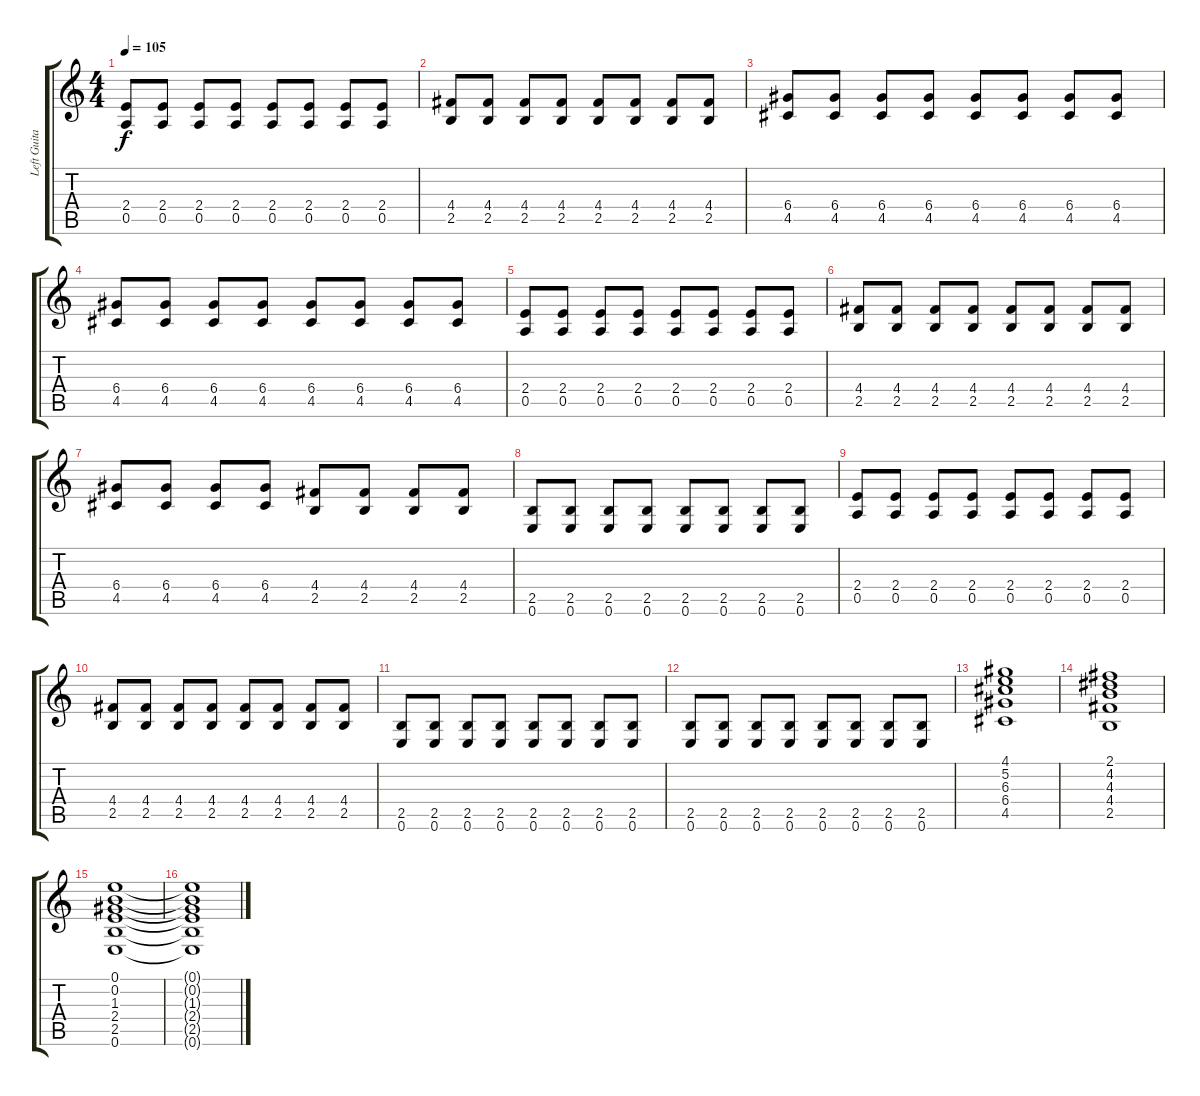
\track ("Left Guitar" "Left Guita") {instrument electricguitarclean}
\staff {score tabs}
\tuning (E4 B3 G3 D3 A2 E2) {hide}
\ts (4 4)
\tempo 105
\clef g2
\ks c
(2.4 0.5).8{dy f} (2.4 0.5).8 (2.4 0.5).8 (2.4 0.5).8 (2.4 0.5).8 (2.4 0.5).8 (2.4 0.5).8 (2.4 0.5).8 |
(4.4 2.5).8 (4.4 2.5).8 (4.4 2.5).8 (4.4 2.5).8 (4.4 2.5).8 (4.4 2.5).8 (4.4 2.5).8 (4.4 2.5).8 |
(6.4 4.5).8 (6.4 4.5).8 (6.4 4.5).8 (6.4 4.5).8 (6.4 4.5).8 (6.4 4.5).8 (6.4 4.5).8 (6.4 4.5).8 |
(6.4 4.5).8 (6.4 4.5).8 (6.4 4.5).8 (6.4 4.5).8 (6.4 4.5).8 (6.4 4.5).8 (6.4 4.5).8 (6.4 4.5).8 |
(2.4 0.5).8 (2.4 0.5).8 (2.4 0.5).8 (2.4 0.5).8 (2.4 0.5).8 (2.4 0.5).8 (2.4 0.5).8 (2.4 0.5).8 |
(4.4 2.5).8 (4.4 2.5).8 (4.4 2.5).8 (4.4 2.5).8 (4.4 2.5).8 (4.4 2.5).8 (4.4 2.5).8 (4.4 2.5).8 |
(6.4 4.5).8 (6.4 4.5).8 (6.4 4.5).8 (6.4 4.5).8 (4.4 2.5).8 (4.4 2.5).8 (4.4 2.5).8 (4.4 2.5).8 |
(2.5 0.6).8 (2.5 0.6).8 (2.5 0.6).8 (2.5 0.6).8 (2.5 0.6).8 (2.5 0.6).8 (2.5 0.6).8 (2.5 0.6).8 |
(2.4 0.5).8 (2.4 0.5).8 (2.4 0.5).8 (2.4 0.5).8 (2.4 0.5).8 (2.4 0.5).8 (2.4 0.5).8 (2.4 0.5).8 |
(4.4 2.5).8 (4.4 2.5).8 (4.4 2.5).8 (4.4 2.5).8 (4.4 2.5).8 (4.4 2.5).8 (4.4 2.5).8 (4.4 2.5).8 |
(2.5 0.6).8 (2.5 0.6).8 (2.5 0.6).8 (2.5 0.6).8 (2.5 0.6).8 (2.5 0.6).8 (2.5 0.6).8 (2.5 0.6).8 |
(2.5 0.6).8 (2.5 0.6).8 (2.5 0.6).8 (2.5 0.6).8 (2.5 0.6).8 (2.5 0.6).8 (2.5 0.6).8 (2.5 0.6).8 |
(4.1 5.2 6.3 6.4 4.5).1 |
(2.1 4.2 4.3 4.4 2.5).1 |
(0.1 0.2 1.3 2.4 2.5 0.6).1 |
(0.1{t} 0.2{t} 1.3{t} 2.4{t} 2.5{t} 0.6{t}).1
